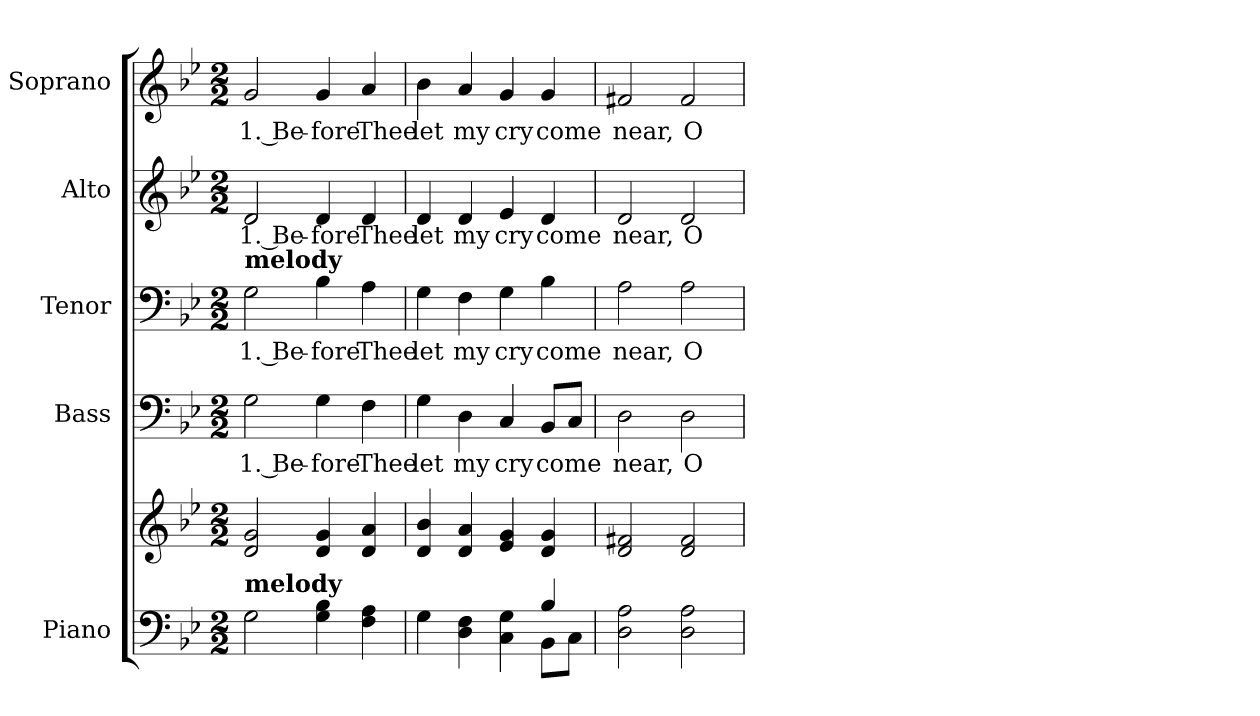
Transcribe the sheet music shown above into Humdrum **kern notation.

**kern	**kern	**kern	**text	**kern	**text	**kern	**text	**kern	**text
*part5	*part5	*part4	*part4	*part3	*part3	*part2	*part2	*part1	*part1
*staff6	*staff5	*staff4	*staff4	*staff3	*staff3	*staff2	*staff2	*staff1	*staff1
*I"Piano	*	*I"Bass	*	*I"Tenor	*	*I"Alto	*	*I"Soprano	*
*I'Pno.	*	*I'B.	*	*I'T.	*	*I'A.	*	*I'S.	*
!!LO:PB:g=z
*clefF4	*clefG2	*clefF4	*	*clefF4	*	*clefG2	*	*clefG2	*
*k[b-e-]	*k[b-e-]	*k[b-e-]	*	*k[b-e-]	*	*k[b-e-]	*	*k[b-e-]	*
*g:	*g:	*g:	*	*g:	*	*g:	*	*g:	*
*M2/2	*M2/2	*M2/2	*	*M2/2	*	*M2/2	*	*M2/2	*
*MM120	*MM120	*MM120	*	*MM120	*	*MM120	*	*MM120	*
=1	=1	=1	=1	=1	=1	=1	=1	=1	=1
!	!	!	!LO:LY:b:color=#000000	!	!	!	!	!	!
!	!	!	!	!	!LO:LY:b:color=#000000	!	!	!	!
!	!	!	!	!	!	!	!LO:LY:b:color=#000000	!	!
!	!	!	!	!LO:TX:a:B:t=melody	!	!	!	!	!
!LO:TX:a:B:t=melody	!	!	!	!	!	!	!	!	!
!	!	!	!	!	!	!	!	!	!LO:LY:b:color=#000000
2Gi\	2di/ 2gi	2Gi\	1. Be-	2Gi\	1. Be-	2di/	1. Be-	2gi/	1. Be-
!	!	!	!LO:LY:b:color=#000000	!	!	!	!	!	!
!	!	!	!	!	!LO:LY:b:color=#000000	!	!	!	!
!	!	!	!	!	!	!	!LO:LY:b:color=#000000	!	!
!	!	!	!	!	!	!	!	!	!LO:LY:b:color=#000000
4Gi\ 4B-i	4di/ 4gi	4Gi\	-fore	4B-i\	-fore	4di/	-fore	4gi/	-fore
!	!	!	!LO:LY:b:color=#000000	!	!	!	!	!	!
!	!	!	!	!	!LO:LY:b:color=#000000	!	!	!	!
!	!	!	!	!	!	!	!LO:LY:b:color=#000000	!	!
!	!	!	!	!	!	!	!	!	!LO:LY:b:color=#000000
4Fi\ 4Ai	4di/ 4ai	4Fi\	Thee	4Ai\	Thee	4di/	Thee	4ai/	Thee
=2	=2	=2	=2	=2	=2	=2	=2	=2	=2
*^	*	*	*	*	*	*	*	*	*
!	!	!	!	!LO:LY:b:color=#000000	!	!	!	!	!	!
!	!	!	!	!	!	!LO:LY:b:color=#000000	!	!	!	!
!	!	!	!	!	!	!	!	!LO:LY:b:color=#000000	!	!
!	!	!	!	!	!	!	!	!	!	!LO:LY:b:color=#000000
4Gi\	2.ryy	4di/ 4b-i	4Gi\	let	4Gi\	let	4di/	let	4b-i\	let
!	!	!	!	!LO:LY:b:color=#000000	!	!	!	!	!	!
!	!	!	!	!	!	!LO:LY:b:color=#000000	!	!	!	!
!	!	!	!	!	!	!	!	!LO:LY:b:color=#000000	!	!
!	!	!	!	!	!	!	!	!	!	!LO:LY:b:color=#000000
4Di\ 4Fi	.	4di/ 4ai	4Di\	my	4Fi\	my	4di/	my	4ai/	my
!	!	!	!	!LO:LY:b:color=#000000	!	!	!	!	!	!
!	!	!	!	!	!	!LO:LY:b:color=#000000	!	!	!	!
!	!	!	!	!	!	!	!	!LO:LY:b:color=#000000	!	!
!	!	!	!	!	!	!	!	!	!	!LO:LY:b:color=#000000
4Ci\ 4Gi	.	4e-i/ 4gi	4Ci/	cry	4Gi\	cry	4e-i/	cry	4gi/	cry
!	!	!	!	!LO:LY:b:color=#000000	!	!	!	!	!	!
!	!	!	!	!	!	!LO:LY:b:color=#000000	!	!	!	!
!	!	!	!	!	!	!	!	!LO:LY:b:color=#000000	!	!
!	!	!	!	!	!	!	!	!	!	!LO:LY:b:color=#000000
4B-i/	8BB-i\L	4di/ 4gi	8BB-i/L	come	4B-i\	come	4di/	come	4gi/	come
.	8Ci\J	.	8Ci/J	.	.	.	.	.	.	.
*v	*v	*	*	*	*	*	*	*	*	*
=3	=3	=3	=3	=3	=3	=3	=3	=3	=3
*^	*	*	*	*	*	*	*	*	*
!	!	!	!	!LO:LY:b:color=#000000	!	!	!	!	!	!
*v	*v	*	*	*	*	*	*	*	*	*
*^	*	*	*	*	*	*	*	*	*
!	!	!	!	!	!	!LO:LY:b:color=#000000	!	!	!	!
*v	*v	*	*	*	*	*	*	*	*	*
*^	*	*	*	*	*	*	*	*	*
!	!	!	!	!	!	!	!	!LO:LY:b:color=#000000	!	!
*v	*v	*	*	*	*	*	*	*	*	*
*^	*	*	*	*	*	*	*	*	*
!	!	!	!	!	!	!	!	!	!	!LO:LY:b:color=#000000
*v	*v	*	*	*	*	*	*	*	*	*
2Di\ 2Ai	2di/ 2f#Xi	2Di\	near,	2Ai\	near,	2di/	near,	2f#Xi/	near,
!	!	!	!LO:LY:b:color=#000000	!	!	!	!	!	!
!	!	!	!	!	!LO:LY:b:color=#000000	!	!	!	!
!	!	!	!	!	!	!	!LO:LY:b:color=#000000	!	!
!	!	!	!	!	!	!	!	!	!LO:LY:b:color=#000000
2Di\ 2Ai	2di/ 2f#i	2Di\	O	2Ai\	O	2di/	O	2f#i/	O
=	=	=	=	=	=	=	=	=	=
*-	*-	*-	*-	*-	*-	*-	*-	*-	*-
